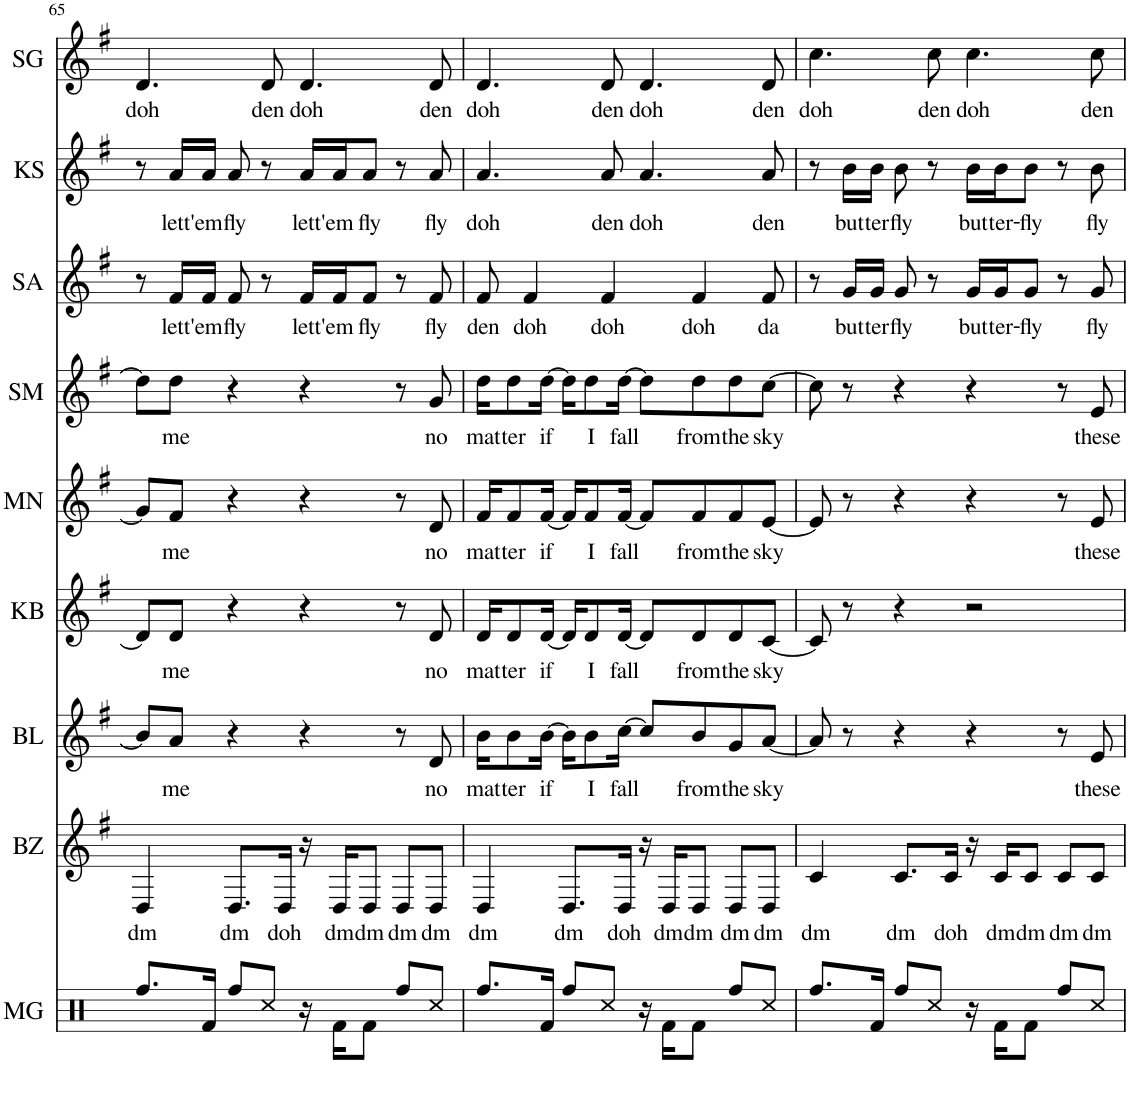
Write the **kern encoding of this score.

**kern	**kern	**text	**kern	**text	**kern	**text	**kern	**text	**kern	**text	**kern	**text	**kern	**text	**kern	**text
*part9	*part8	*part8	*part7	*part7	*part6	*part6	*part5	*part5	*part4	*part4	*part3	*part3	*part2	*part2	*part1	*part1
*staff9	*staff8	*staff8	*staff7	*staff7	*staff6	*staff6	*staff5	*staff5	*staff4	*staff4	*staff3	*staff3	*staff2	*staff2	*staff1	*staff1
*I"Melissa	*I"Batya	*	*I"Becca	*	*I"Kineret	*	*I"Michal	*	*I"Stephanie	*	*I"Sloane	*	*I"Katie	*	*I"Shaalini	*
*	*	*	*	*	*	*	*	*	*	*	*I'SA	*	*	*	*	*
!!LO:PB:g=z
*clefX	*clefG2	*	*clefG2	*	*clefG2	*	*clefG2	*	*clefG2	*	*clefG2	*	*clefG2	*	*clefG2	*
*k[]	*k[f#]	*	*k[f#]	*	*k[f#]	*	*k[f#]	*	*k[f#]	*	*k[f#]	*	*k[f#]	*	*k[f#]	*
*M4/4	*M4/4	*	*M4/4	*	*M4/4	*	*M4/4	*	*M4/4	*	*M4/4	*	*M4/4	*	*M4/4	*
=65	=65	=65	=65	=65	=65	=65	=65	=65	=65	=65	=65	=65	=65	=65	=65	=65
!	!	!LO:LY:b	!	!	!	!	!	!	!	!	!	!	!	!	!	!LO:LY:b
8.Rff/L	4D/	dm	8b/L]	.	8d/L]	.	8g/L]	.	8dd\L]	.	8r	.	8r	.	4.d/	doh
!	!	!	!	!LO:LY:b	!	!LO:LY:b	!	!LO:LY:b	!	!LO:LY:b	!	!LO:LY:b	!	!LO:LY:b	!	!
.	.	.	8a/J	me	8d/J	me	8f#/J	me	8dd\J	me	16f#/LL	lett	16a/LL	lett	.	.
!	!	!	!	!	!	!	!	!	!	!	!	!LO:LY:b	!	!LO:LY:b	!	!
16Rf/Jk	.	.	.	.	.	.	.	.	.	.	16f#/JJ	'em-	16a/JJ	'em-	.	.
!	!	!LO:LY:b	!	!	!	!	!	!	!	!	!	!LO:LY:b	!	!LO:LY:b	!	!
8Rff/L	8.D/L	dm	4r	.	4r	.	4r	.	4r	.	8f#/	-fly	8a/	-fly	.	.
!	!	!	!	!	!	!	!	!	!	!	!	!	!	!	!	!LO:LY:b
8Rcc/J	.	.	.	.	.	.	.	.	.	.	8r	.	8r	.	8d/	den
!	!	!LO:LY:b	!	!	!	!	!	!	!	!	!	!	!	!	!	!
.	16D/Jk	doh	.	.	.	.	.	.	.	.	.	.	.	.	.	.
!	!	!	!	!	!	!	!	!	!	!	!	!LO:LY:b	!	!LO:LY:b	!	!LO:LY:b
16r	16r	.	4r	.	4r	.	4r	.	4r	.	16f#/LL	lett	16a/LL	lett	4.d/	doh
!	!	!LO:LY:b	!	!	!	!	!	!	!	!	!	!LO:LY:b	!	!LO:LY:b	!	!
16Rf\KL	16D/KL	dm	.	.	.	.	.	.	.	.	16f#/J	'em-	16a/J	'em-	.	.
!	!	!LO:LY:b	!	!	!	!	!	!	!	!	!	!LO:LY:b	!	!LO:LY:b	!	!
8Rf\J	8D/J	dm	.	.	.	.	.	.	.	.	8f#/J	-fly	8a/J	-fly	.	.
!	!	!LO:LY:b	!	!	!	!	!	!	!	!	!	!	!	!	!	!
8Rff/L	8D/L	dm	8r	.	8r	.	8r	.	8r	.	8r	.	8r	.	.	.
!	!	!LO:LY:b	!	!LO:LY:b	!	!LO:LY:b	!	!LO:LY:b	!	!LO:LY:b	!	!LO:LY:b	!	!LO:LY:b	!	!LO:LY:b
8Rcc/J	8D/J	dm	8d/	no	8d/	no	8d/	no	8g/	no	8f#/	fly	8a/	fly	8d/	den
=66	=66	=66	=66	=66	=66	=66	=66	=66	=66	=66	=66	=66	=66	=66	=66	=66
!	!	!LO:LY:b	!	!LO:LY:b	!	!LO:LY:b	!	!LO:LY:b	!	!LO:LY:b	!	!LO:LY:b	!	!LO:LY:b	!	!LO:LY:b
8.Rff/L	4D/	dm	16b\KL	mat-	16d/KL	mat-	16f#/KL	mat-	16dd\KL	mat-	8f#/	den	4.a/	doh	4.d/	doh
!	!	!	!	!LO:LY:b	!	!LO:LY:b	!	!LO:LY:b	!	!LO:LY:b	!	!	!	!	!	!
.	.	.	8b\	-ter	8d/	-ter	8f#/	-ter	8dd\	-ter	.	.	.	.	.	.
!	!	!	!	!	!	!	!	!	!	!	!	!LO:LY:b	!	!	!	!
.	.	.	.	.	.	.	.	.	.	.	4f#/	doh	.	.	.	.
!	!	!	!	!LO:LY:b	!	!LO:LY:b	!	!LO:LY:b	!	!LO:LY:b	!	!	!	!	!	!
16Rf/Jk	.	.	[16b\Jk	if	[16d/Jk	if	[16f#/Jk	if	[16dd\Jk	if	.	.	.	.	.	.
!	!	!LO:LY:b	!	!	!	!	!	!	!	!	!	!	!	!	!	!
8Rff/L	8.D/L	dm	16b\KL]	.	16d/KL]	.	16f#/KL]	.	16dd\KL]	.	.	.	.	.	.	.
!	!	!	!	!LO:LY:b	!	!LO:LY:b	!	!LO:LY:b	!	!LO:LY:b	!	!	!	!	!	!
.	.	.	8b\	I	8d/	I	8f#/	I	8dd\	I	.	.	.	.	.	.
!	!	!	!	!	!	!	!	!	!	!	!	!LO:LY:b	!	!LO:LY:b	!	!LO:LY:b
8Rcc/J	.	.	.	.	.	.	.	.	.	.	4f#/	doh	8a/	den	8d/	den
!	!	!LO:LY:b	!	!LO:LY:b	!	!LO:LY:b	!	!LO:LY:b	!	!LO:LY:b	!	!	!	!	!	!
.	16D/Jk	doh	[16cc\Jk	fall	[16d/Jk	fall	[16f#/Jk	fall	[16dd\Jk	fall	.	.	.	.	.	.
!	!	!	!	!	!	!	!	!	!	!	!	!	!	!LO:LY:b	!	!LO:LY:b
16r	16r	.	8cc/L]	.	8d/L]	.	8f#/L]	.	8dd\L]	.	.	.	4.a/	doh	4.d/	doh
!	!	!LO:LY:b	!	!	!	!	!	!	!	!	!	!	!	!	!	!
16Rf\KL	16D/KL	dm	.	.	.	.	.	.	.	.	.	.	.	.	.	.
!	!	!LO:LY:b	!	!LO:LY:b	!	!LO:LY:b	!	!LO:LY:b	!	!LO:LY:b	!	!LO:LY:b	!	!	!	!
8Rf\J	8D/J	dm	8b/	from	8d/	from	8f#/	from	8dd\	from	4f#/	doh	.	.	.	.
!	!	!LO:LY:b	!	!LO:LY:b	!	!LO:LY:b	!	!LO:LY:b	!	!LO:LY:b	!	!	!	!	!	!
8Rff/L	8D/L	dm	8g/	the	8d/	the	8f#/	the	8dd\	the	.	.	.	.	.	.
!	!	!LO:LY:b	!	!LO:LY:b	!	!LO:LY:b	!	!LO:LY:b	!	!LO:LY:b	!	!LO:LY:b	!	!LO:LY:b	!	!LO:LY:b
8Rcc/J	8D/J	dm	[8a/J	sky	[8c/J	sky	[8e/J	sky	[8cc\J	sky	8f#/	da	8a/	den	8d/	den
=67	=67	=67	=67	=67	=67	=67	=67	=67	=67	=67	=67	=67	=67	=67	=67	=67
!	!	!LO:LY:b	!	!	!	!	!	!	!	!	!	!	!	!	!	!LO:LY:b
8.Rff/L	4c/	dm	8a/]	.	8c/]	.	8e/]	.	8cc\]	.	8r	.	8r	.	4.cc\	doh
!	!	!	!	!	!	!	!	!	!	!	!	!LO:LY:b	!	!LO:LY:b	!	!
.	.	.	8r	.	8r	.	8r	.	8r	.	16g/LL	but-	16b\LL	but-	.	.
!	!	!	!	!	!	!	!	!	!	!	!	!LO:LY:b	!	!LO:LY:b	!	!
16Rf/Jk	.	.	.	.	.	.	.	.	.	.	16g/JJ	-ter-	16b\JJ	-ter-	.	.
!	!	!LO:LY:b	!	!	!	!	!	!	!	!	!	!LO:LY:b	!	!LO:LY:b	!	!
8Rff/L	8.c/L	dm	4r	.	4r	.	4r	.	4r	.	8g/	-fly	8b\	-fly	.	.
!	!	!	!	!	!	!	!	!	!	!	!	!	!	!	!	!LO:LY:b
8Rcc/J	.	.	.	.	.	.	.	.	.	.	8r	.	8r	.	8cc\	den
!	!	!LO:LY:b	!	!	!	!	!	!	!	!	!	!	!	!	!	!
.	16c/Jk	doh	.	.	.	.	.	.	.	.	.	.	.	.	.	.
!	!	!	!	!	!	!	!	!	!	!	!	!LO:LY:b	!	!LO:LY:b	!	!LO:LY:b
16r	16r	.	4r	.	2r	.	4r	.	4r	.	16g/LL	but-	16b\LL	but-	4.cc\	doh
!	!	!LO:LY:b	!	!	!	!	!	!	!	!	!	!LO:LY:b	!	!LO:LY:b	!	!
16Rf\KL	16c/KL	dm	.	.	.	.	.	.	.	.	16g/J	-ter-	16b\J	-ter-	.	.
!	!	!LO:LY:b	!	!	!	!	!	!	!	!	!	!LO:LY:b	!	!LO:LY:b	!	!
8Rf\J	8c/J	dm	.	.	.	.	.	.	.	.	8g/J	-fly	8b\J	-fly	.	.
!	!	!LO:LY:b	!	!	!	!	!	!	!	!	!	!	!	!	!	!
8Rff/L	8c/L	dm	8r	.	.	.	8r	.	8r	.	8r	.	8r	.	.	.
!	!	!LO:LY:b	!	!LO:LY:b	!	!	!	!LO:LY:b	!	!LO:LY:b	!	!LO:LY:b	!	!LO:LY:b	!	!LO:LY:b
8Rcc/J	8c/J	dm	8e/	these	.	.	8e/	these	8e/	these	8g/	fly	8b\	fly	8cc\	den
=	=	=	=	=	=	=	=	=	=	=	=	=	=	=	=	=
*-	*-	*-	*-	*-	*-	*-	*-	*-	*-	*-	*-	*-	*-	*-	*-	*-
